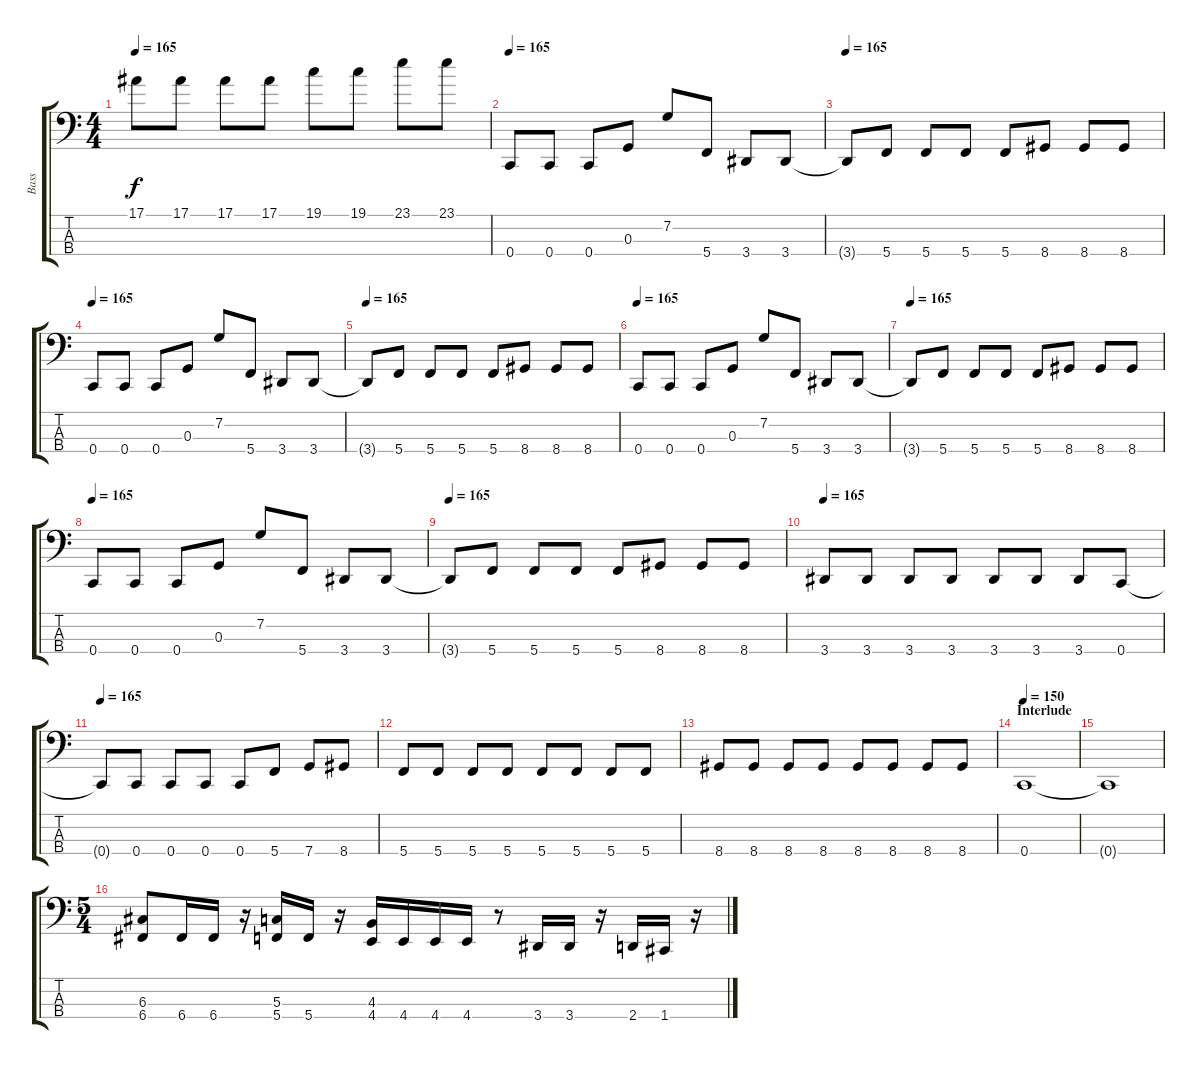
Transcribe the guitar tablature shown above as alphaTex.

\track ("Bass" "Bass") {instrument electricbasspick}
\staff {score tabs}
\tuning (F2 C2 G1 C1) {hide}
\ts (4 4)
\tempo 165
\clef f4
\ks c
17.1.8{dy f} 17.1.8 17.1.8 17.1.8 19.1.8 19.1.8 23.1.8 23.1.8 |
\tempo 165
0.4.8 0.4.8 0.4.8 0.3.8 7.2.8 5.4.8 3.4.8 3.4.8 |
\tempo 165
3.4{t}.8 5.4.8 5.4.8 5.4.8 5.4.8 8.4.8 8.4.8 8.4.8 |
\tempo 165
0.4.8 0.4.8 0.4.8 0.3.8 7.2.8 5.4.8 3.4.8 3.4.8 |
\tempo 165
3.4{t}.8 5.4.8 5.4.8 5.4.8 5.4.8 8.4.8 8.4.8 8.4.8 |
\tempo 165
0.4.8 0.4.8 0.4.8 0.3.8 7.2.8 5.4.8 3.4.8 3.4.8 |
\tempo 165
3.4{t}.8 5.4.8 5.4.8 5.4.8 5.4.8 8.4.8 8.4.8 8.4.8 |
\tempo 165
0.4.8 0.4.8 0.4.8 0.3.8 7.2.8 5.4.8 3.4.8 3.4.8 |
\tempo 165
3.4{t}.8 5.4.8 5.4.8 5.4.8 5.4.8 8.4.8 8.4.8 8.4.8 |
\tempo 165
3.4.8 3.4.8 3.4.8 3.4.8 3.4.8 3.4.8 3.4.8 0.4.8 |
\tempo 165
0.4{t}.8 0.4.8 0.4.8 0.4.8 0.4.8 5.4.8 7.4.8 8.4.8 |
5.4.8 5.4.8 5.4.8 5.4.8 5.4.8 5.4.8 5.4.8 5.4.8 |
8.4.8 8.4.8 8.4.8 8.4.8 8.4.8 8.4.8 8.4.8 8.4.8 |
\section ("" "Interlude")
\tempo 150
0.4.1 |
0.4{t}.1 |
\ts (5 4)
(6.3 6.4).8 6.4.16 6.4.16 r.16 (5.3 5.4).16 5.4.16 r.16 (4.3 4.4).16 4.4.16 4.4.16 4.4.16 r.8 3.4.16 3.4.16 r.16 2.4.16 1.4.16 r.16
